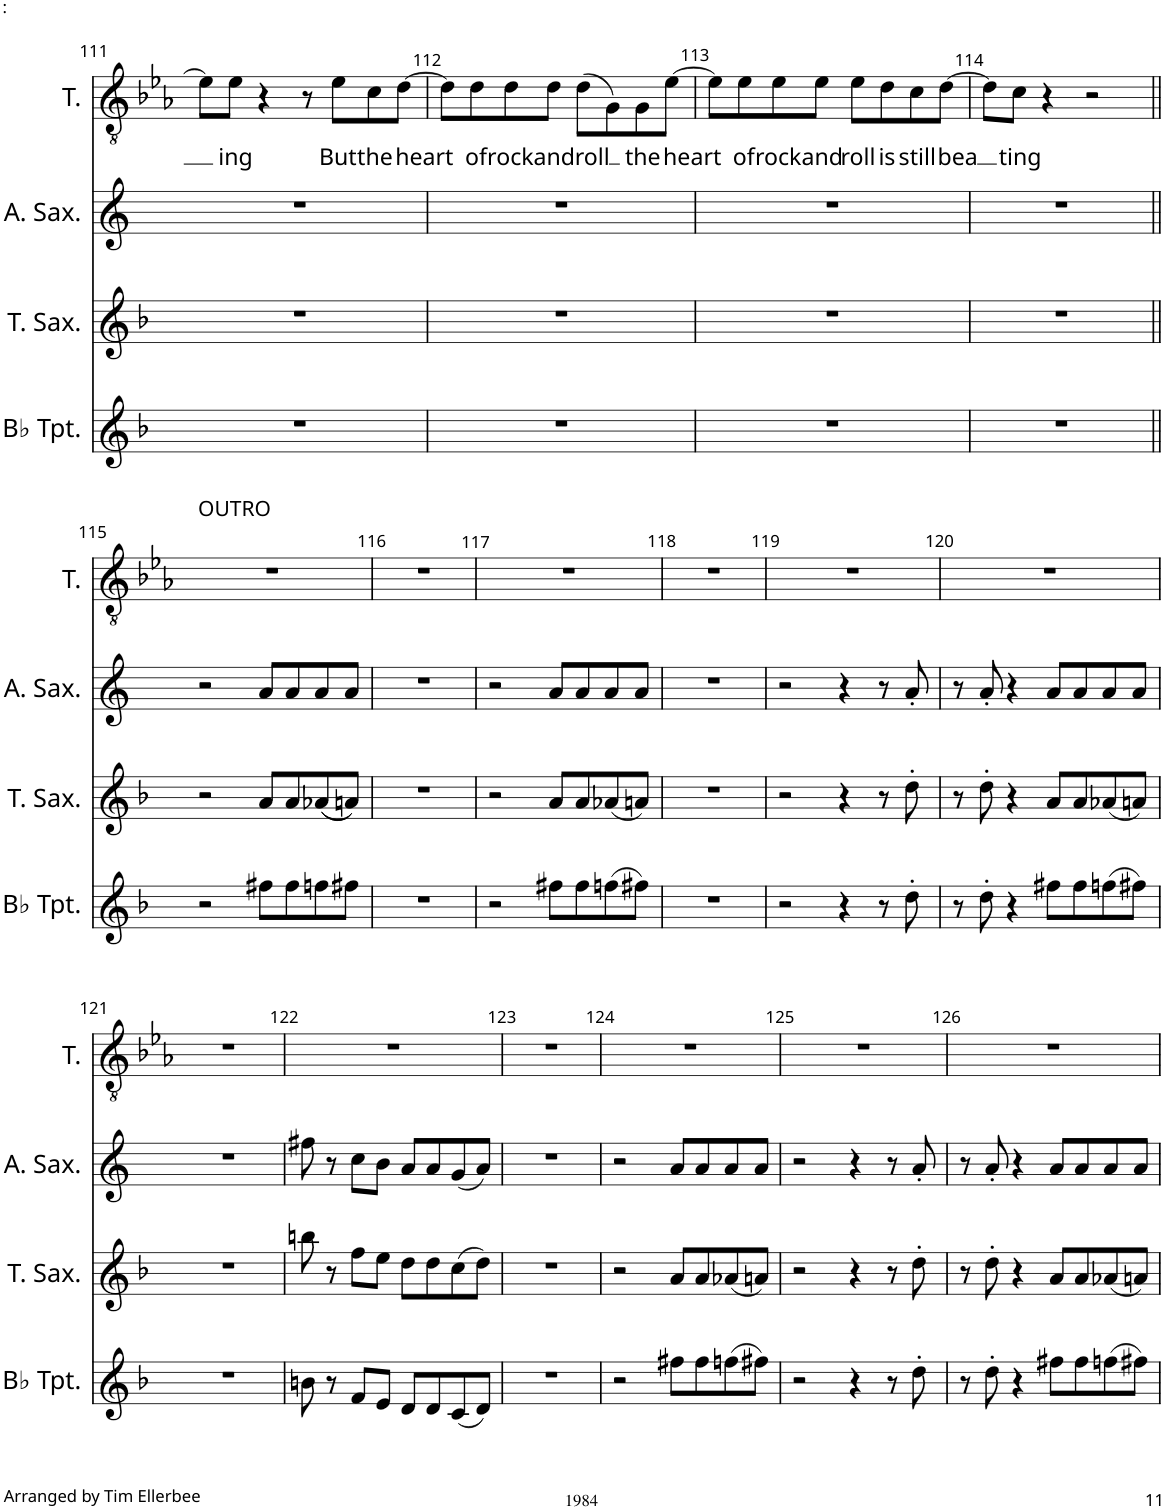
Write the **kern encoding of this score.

**kern	**kern	**kern	**kern	**text
*part4	*part3	*part2	*part1	*part1
*staff4	*staff3	*staff2	*staff1	*staff1
*I"Bb Trumpet	*I"Tenor Saxophone	*I"Alto Saxophone	*I"Tenor	*
*I'Bb Tpt.	*I'T. Sax.	*I'A. Sax.	*I'T.	*
!!LO:PB:g=z
*clefG2	*clefG2	*clefG2	*clefGv2	*
*Trd1c2	*Trd8c14	*Trd5c9	*	*
*k[b-]	*k[b-]	*k[]	*k[b-e-a-]	*
*M4/4	*M4/4	*M4/4	*M4/4	*
=111	=111	=111	=111	=111
1r	1r	1r	8e-\L]	.
!	!	!	!	!LO:LY:b
.	.	.	8e-\J	ing
.	.	.	4r	.
.	.	.	8r	.
!	!	!	!	!LO:LY:b
.	.	.	8e-\L	But
!	!	!	!	!LO:LY:b
.	.	.	8c\	the
!	!	!	!	!LO:LY:b
.	.	.	[8d\J	heart
=112	=112	=112	=112	=112
1r	1r	1r	8d\L]	.
!	!	!	!	!LO:LY:b
.	.	.	8d\	of
!	!	!	!	!LO:LY:b
.	.	.	8d\	rock
!	!	!	!	!LO:LY:b
.	.	.	8d\J	and
!	!	!	!	!LO:LY:b
.	.	.	(8d\L	roll
.	.	.	8G\)	.
!	!	!	!	!LO:LY:b
.	.	.	8G\	the
!	!	!	!	!LO:LY:b
.	.	.	[8e-\J	heart
=113	=113	=113	=113	=113
1r	1r	1r	8e-\L]	.
!	!	!	!	!LO:LY:b
.	.	.	8e-\	of
!	!	!	!	!LO:LY:b
.	.	.	8e-\	rock
!	!	!	!	!LO:LY:b
.	.	.	8e-\J	and
!	!	!	!	!LO:LY:b
.	.	.	8e-\L	roll
!	!	!	!	!LO:LY:b
.	.	.	8d\	is
!	!	!	!	!LO:LY:b
.	.	.	8c\	still
!	!	!	!	!LO:LY:b
.	.	.	[8d\J	bea
=114	=114	=114	=114	=114
1r	1r	1r	8d\L]	.
!	!	!	!	!LO:LY:b
.	.	.	8c\J	ting
.	.	.	4r	.
.	.	.	2r	.
!!LO:LB:g=z
=115||	=115||	=115||	=115||	=115||
!	!	!	!LO:TX:a:t=OUTRO	!
2r	2r	2r	1r	.
8ff#X\L	8a/L	8a/L	.	.
8ff#\	8a/	8a/	.	.
8ffn\	((8a-X/	8a/	.	.
8ff#X\J	8an/J))	8a/J	.	.
=116	=116	=116	=116	=116
1r	1r	1r	1r	.
=117	=117	=117	=117	=117
2r	2r	2r	1r	.
8ff#X\L	8a/L	8a/L	.	.
8ff#\	8a/	8a/	.	.
(8ffn\	(8a-X/	8a/	.	.
8ff#X\J)	8an/J)	8a/J	.	.
=118	=118	=118	=118	=118
1r	1r	1r	1r	.
=119	=119	=119	=119	=119
2r	2r	2r	1r	.
4r	4r	4r	.	.
8r	8r	8r	.	.
8dd'\	8dd'\	8a'/	.	.
=120	=120	=120	=120	=120
8r	8r	8r	1r	.
8dd'\	8dd'\	8a'/	.	.
4r	4r	4r	.	.
8ff#X\L	8a/L	8a/L	.	.
8ff#\	8a/	8a/	.	.
(8ffn\	(8a-X/	8a/	.	.
8ff#X\J)	8an/J)	8a/J	.	.
!!LO:LB:g=z
=121	=121	=121	=121	=121
1r	1r	1r	1r	.
=122	=122	=122	=122	=122
8bn\	8bbn\	8ff#X\	1r	.
8r	8r	8r	.	.
8f/L	8ff\L	8cc\L	.	.
8e/J	8ee\J	8b\J	.	.
8d/L	8dd\L	8a/L	.	.
8d/	8dd\	8a/	.	.
(8c/	(8cc\	(8g/	.	.
8d/J)	8dd\J)	8a/J)	.	.
=123	=123	=123	=123	=123
1r	1r	1r	1r	.
=124	=124	=124	=124	=124
2r	2r	2r	1r	.
8ff#X\L	8a/L	8a/L	.	.
8ff#\	8a/	8a/	.	.
(8ffn\	(8a-X/	8a/	.	.
8ff#X\J)	8an/J)	8a/J	.	.
=125	=125	=125	=125	=125
2r	2r	2r	1r	.
4r	4r	4r	.	.
8r	8r	8r	.	.
8dd'\	8dd'\	8a'/	.	.
=126	=126	=126	=126	=126
8r	8r	8r	1r	.
8dd'\	8dd'\	8a'/	.	.
4r	4r	4r	.	.
8ff#X\L	8a/L	8a/L	.	.
8ff#\	8a/	8a/	.	.
(8ffn\	(8a-X/	8a/	.	.
8ff#X\J)	8an/J)	8a/J	.	.
=	=	=	=	=
*-	*-	*-	*-	*-
